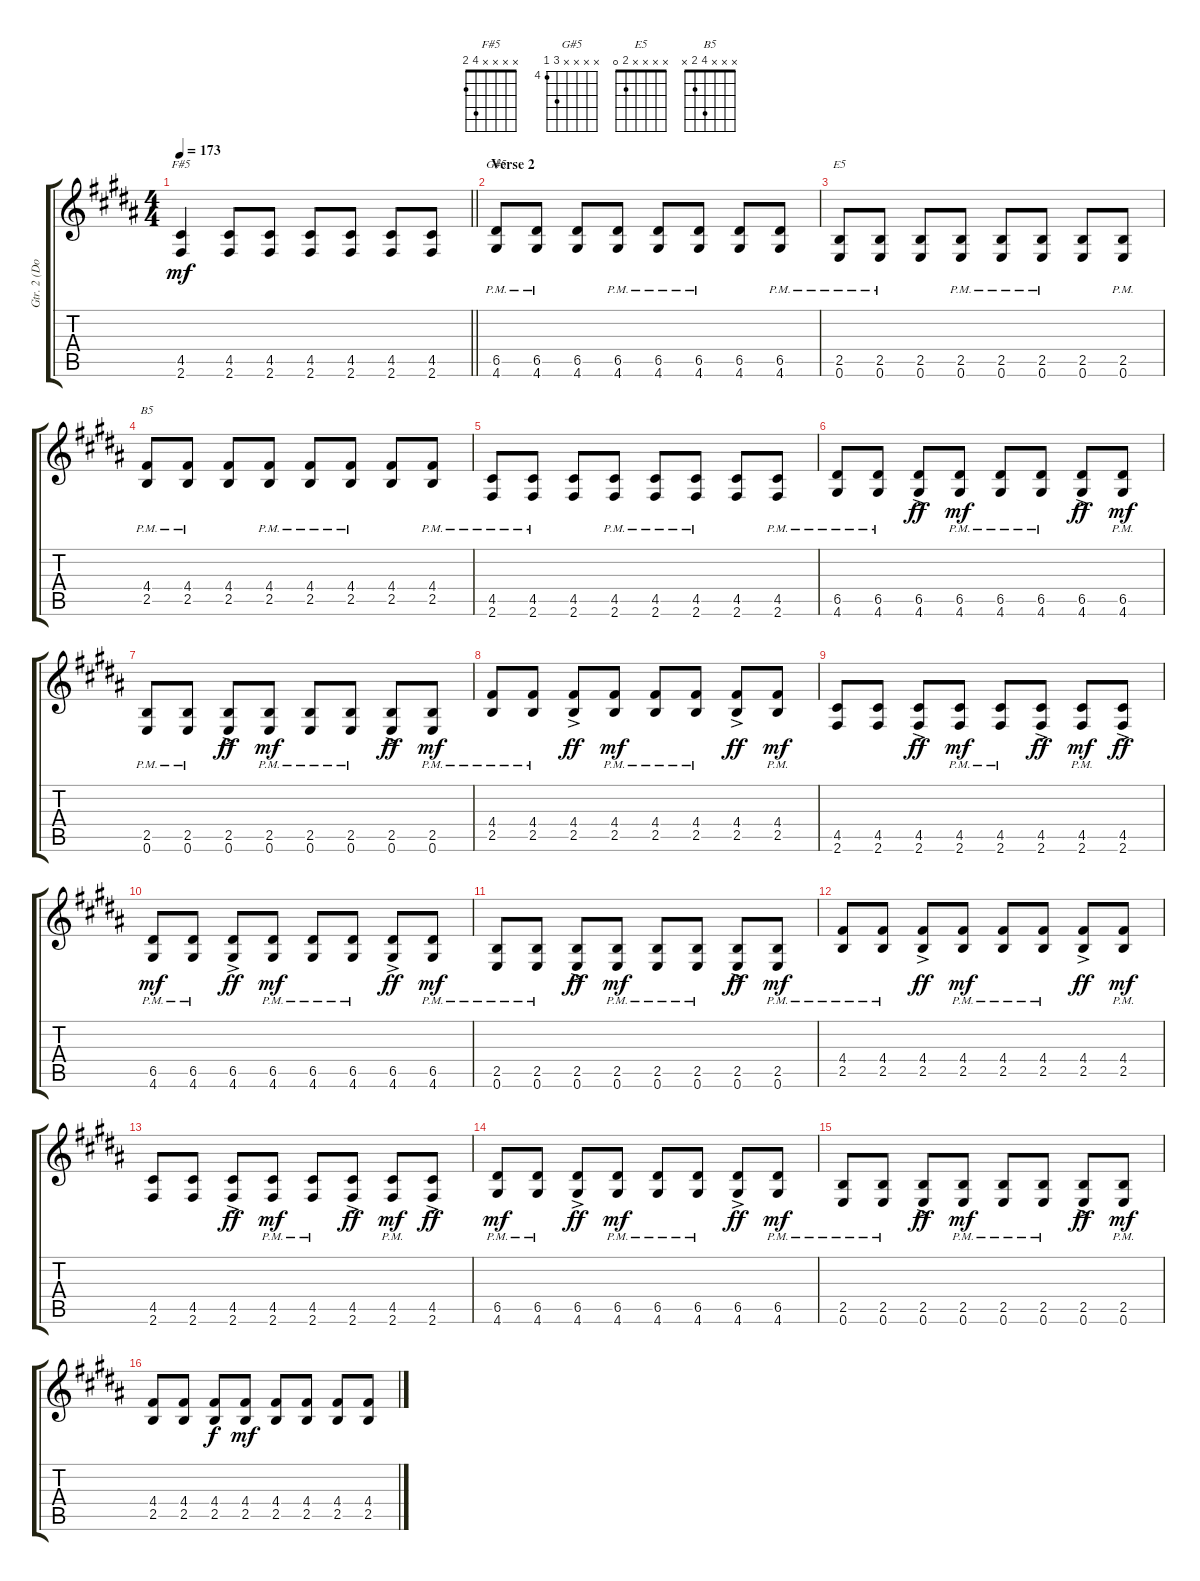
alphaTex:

\track ("Gtr. 2 (Doubled)" "Gtr. 2 (Do") {instrument distortionguitar}
\staff {score tabs}
\tuning (E4 B3 G3 D3 A2 E2) {hide}
\chord ("F#5" x x x x 4 2)
\chord ("G#5" x x x x 6 4) {firstfret 4}
\chord ("E5" x x x x 2 0)
\chord ("B5" x x x 4 2 x)
\ts (4 4)
\tempo 173
\clef g2
\barLineRight lightlight
\ks g#minor
(4.5 2.6).4{ch "F#5" dy mf} (4.5 2.6).8 (4.5 2.6).8 (4.5 2.6).8 (4.5 2.6).8 (4.5 2.6).8 (4.5 2.6).8 |
\section ("" "Verse 2")
(6.5{pm} 4.6{pm}).8{ch "G#5"} (6.5{pm} 4.6{pm}).8 (6.5 4.6).8 (6.5{pm} 4.6{pm}).8 (6.5{pm} 4.6{pm}).8 (6.5{pm} 4.6{pm}).8 (6.5 4.6).8 (6.5{pm} 4.6{pm}).8 |
(2.5{pm} 0.6{pm}).8{ch "E5"} (2.5{pm} 0.6{pm}).8 (2.5 0.6).8 (2.5{pm} 0.6{pm}).8 (2.5{pm} 0.6{pm}).8 (2.5{pm} 0.6{pm}).8 (2.5 0.6).8 (2.5{pm} 0.6{pm}).8 |
(4.4{pm} 2.5{pm}).8{ch "B5"} (4.4{pm} 2.5{pm}).8 (4.4 2.5).8 (4.4{pm} 2.5{pm}).8 (4.4{pm} 2.5{pm}).8 (4.4{pm} 2.5{pm}).8 (4.4 2.5).8 (4.4{pm} 2.5{pm}).8 |
(4.5{pm} 2.6{pm}).8 (4.5{pm} 2.6{pm}).8 (4.5 2.6).8 (4.5{pm} 2.6{pm}).8 (4.5{pm} 2.6{pm}).8 (4.5{pm} 2.6{pm}).8 (4.5 2.6).8 (4.5{pm} 2.6{pm}).8 |
(6.5{pm} 4.6{pm}).8 (6.5{pm} 4.6{pm}).8 (6.5{ac} 4.6{ac}).8{dy ff} (6.5{pm} 4.6{pm}).8{dy mf} (6.5{pm} 4.6{pm}).8 (6.5{pm} 4.6{pm}).8 (6.5{ac} 4.6{ac}).8{dy ff} (6.5{pm} 4.6{pm}).8{dy mf} |
(2.5{pm} 0.6{pm}).8 (2.5{pm} 0.6{pm}).8 (2.5{ac} 0.6{ac}).8{dy ff} (2.5{pm} 0.6{pm}).8{dy mf} (2.5{pm} 0.6{pm}).8 (2.5{pm} 0.6{pm}).8 (2.5{ac} 0.6{ac}).8{dy ff} (2.5{pm} 0.6{pm}).8{dy mf} |
(4.4{pm} 2.5{pm}).8 (4.4{pm} 2.5{pm}).8 (4.4{ac} 2.5{ac}).8{dy ff} (4.4{pm} 2.5{pm}).8{dy mf} (4.4{pm} 2.5{pm}).8 (4.4{pm} 2.5{pm}).8 (4.4{ac} 2.5{ac}).8{dy ff} (4.4{pm} 2.5{pm}).8{dy mf} |
(4.5 2.6).8 (4.5 2.6).8 (4.5{ac} 2.6{ac}).8{dy ff} (4.5{pm} 2.6{pm}).8{dy mf} (4.5{pm} 2.6{pm}).8 (4.5{ac} 2.6{ac}).8{dy ff} (4.5{pm} 2.6{pm}).8{dy mf} (4.5{ac} 2.6{ac}).8{dy ff} |
(6.5{pm} 4.6{pm}).8{dy mf} (6.5{pm} 4.6{pm}).8 (6.5{ac} 4.6{ac}).8{dy ff} (6.5{pm} 4.6{pm}).8{dy mf} (6.5{pm} 4.6{pm}).8 (6.5{pm} 4.6{pm}).8 (6.5{ac} 4.6{ac}).8{dy ff} (6.5{pm} 4.6{pm}).8{dy mf} |
(2.5{pm} 0.6{pm}).8 (2.5{pm} 0.6{pm}).8 (2.5{ac} 0.6{ac}).8{dy ff} (2.5{pm} 0.6{pm}).8{dy mf} (2.5{pm} 0.6{pm}).8 (2.5{pm} 0.6{pm}).8 (2.5{ac} 0.6{ac}).8{dy ff} (2.5{pm} 0.6{pm}).8{dy mf} |
(4.4{pm} 2.5{pm}).8 (4.4{pm} 2.5{pm}).8 (4.4{ac} 2.5{ac}).8{dy ff} (4.4{pm} 2.5{pm}).8{dy mf} (4.4{pm} 2.5{pm}).8 (4.4{pm} 2.5{pm}).8 (4.4{ac} 2.5{ac}).8{dy ff} (4.4{pm} 2.5{pm}).8{dy mf} |
(4.5 2.6).8 (4.5 2.6).8 (4.5{ac} 2.6{ac}).8{dy ff} (4.5{pm} 2.6{pm}).8{dy mf} (4.5{pm} 2.6{pm}).8 (4.5{ac} 2.6{ac}).8{dy ff} (4.5{pm} 2.6{pm}).8{dy mf} (4.5{ac} 2.6{ac}).8{dy ff} |
(6.5{pm} 4.6{pm}).8{dy mf} (6.5{pm} 4.6{pm}).8 (6.5{ac} 4.6{ac}).8{dy ff} (6.5{pm} 4.6{pm}).8{dy mf} (6.5{pm} 4.6{pm}).8 (6.5{pm} 4.6{pm}).8 (6.5{ac} 4.6{ac}).8{dy ff} (6.5{pm} 4.6{pm}).8{dy mf} |
(2.5{pm} 0.6{pm}).8 (2.5{pm} 0.6{pm}).8 (2.5{ac} 0.6{ac}).8{dy ff} (2.5{pm} 0.6{pm}).8{dy mf} (2.5{pm} 0.6{pm}).8 (2.5{pm} 0.6{pm}).8 (2.5{ac} 0.6{ac}).8{dy ff} (2.5{pm} 0.6{pm}).8{dy mf} |
(4.4 2.5).8 (4.4 2.5).8 (4.4 2.5).8{dy f} (4.4 2.5).8{dy mf} (4.4 2.5).8 (4.4 2.5).8 (4.4 2.5).8 (4.4 2.5).8
